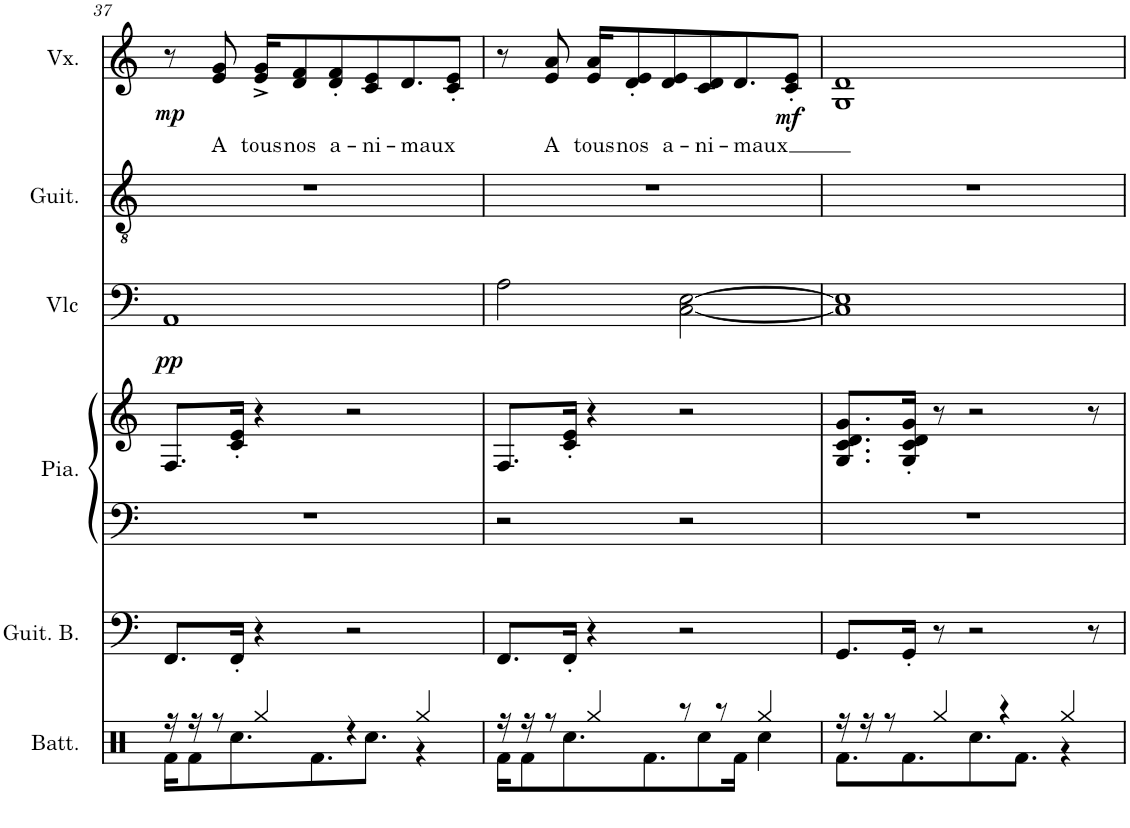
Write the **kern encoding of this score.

**kern	**kern	**kern	**kern	**kern	**dynam	**kern	**kern	**text	**dynam
*part6	*part5	*part4	*part4	*part3	*part3	*part2	*part1	*part1	*part1
*staff7	*staff6	*staff5	*staff4	*staff3	*staff3	*staff2	*staff1	*staff1	*staff1
*I"Batterie	*I"Guitare basse	*I"Piano	*	*I"Violoncelle	*	*I"Guitare acoustique	*I"Voix	*	*
*I'Batt.	*I'Guit. B.	*I'Pia.	*	*I'Vlc	*	*I'Guit.	*I'Vx.	*	*
!!LO:PB:g=z
*clefX	*clefF4	*clefF4	*clefG2	*clefF4	*	*clefGv2	*clefG2	*	*
*	*Trd7c12	*	*	*	*	*	*	*	*
*k[]	*k[]	*k[]	*k[]	*k[]	*	*k[]	*k[]	*	*
*M4/4	*M4/4	*M4/4	*M4/4	*M4/4	*	*M4/4	*M4/4	*	*
=37	=37	=37	=37	=37	=37	=37	=37	=37	=37
*^	*	*	*	*	*	*	*	*	*
!	!	!	!	!	!	!LO:DY:b	!	!	!	!LO:DY:b
16r	16Rf\KL	8.FF/L	1r	8.F/L	1AA	pp	1r	8r	.	mp
16r	8Rf\	.	.	.	.	.	.	.	.	.
!	!	!	!	!	!	!	!	!	!LO:LY:b	!
8r	.	.	.	.	.	.	.	8e/ 8g/	A	.
.	8.Rcc\	16FF'/Jk	.	16c/' 16e/'Jk	.	.	.	.	.	.
!	!	!	!	!	!	!	!	!	!LO:LY:b	!
4Rgg/	.	4r	.	4r	.	.	.	16e/^ 16g/^KL	tous	.
!	!	!	!	!	!	!	!	!	!LO:LY:b	!
.	.	.	.	.	.	.	.	8d/ 8f/	nos	.
.	8.Rf\	.	.	.	.	.	.	.	.	.
!	!	!	!	!	!	!	!	!	!LO:LY:b	!
.	.	.	.	.	.	.	.	8d/' 8f/'	a-	.
4r	.	2r	.	2r	.	.	.	.	.	.
!	!	!	!	!	!	!	!	!	!LO:LY:b	!
.	8.Rcc\J	.	.	.	.	.	.	8c/ 8e/	-ni-	.
!	!	!	!	!	!	!	!	!	!LO:LY:b	!
.	.	.	.	.	.	.	.	8.d/	-maux	.
4Rgg/	4r	.	.	.	.	.	.	.	.	.
.	.	.	.	.	.	.	.	8c/' 8e/'J	.	.
=38	=38	=38	=38	=38	=38	=38	=38	=38	=38	=38
16r	16Rf\KL	8.FF/L	2r	8.F/L	2A\	.	1r	8r	.	.
16r	8Rf\	.	.	.	.	.	.	.	.	.
!	!	!	!	!	!	!	!	!	!LO:LY:b	!
8r	.	.	.	.	.	.	.	8e/ 8a/	A	.
.	8.Rcc\	16FF'/Jk	.	16c/' 16e/'Jk	.	.	.	.	.	.
!	!	!	!	!	!	!	!	!	!LO:LY:b	!
4Rgg/	.	4r	.	4r	.	.	.	16e/ 16a/KL	tous	.
!	!	!	!	!	!	!	!	!	!LO:LY:b	!
.	.	.	.	.	.	.	.	8d/' 8e/'	nos	.
.	8.Rf\	.	.	.	.	.	.	.	.	.
!	!	!	!	!	!	!	!	!	!LO:LY:b	!
.	.	.	.	.	.	.	.	8d/ 8e/	a-	.
8r	.	2r	2r	2r	[2C\ [2E\	.	.	.	.	.
!	!	!	!	!	!	!	!	!	!LO:LY:b	!
.	8Rcc\	.	.	.	.	.	.	8c/ 8d/	-ni-	.
8r	.	.	.	.	.	.	.	.	.	.
!	!	!	!	!	!	!	!	!	!LO:LY:b	!
.	16Rf\Jk	.	.	.	.	.	.	8.d/	-maux	.
4Rgg/	4Rcc\	.	.	.	.	.	.	.	.	.
!	!	!	!	!	!	!	!	!	!	!LO:DY:b
.	.	.	.	.	.	.	.	8c/' 8e/'J	.	mf
=39	=39	=39	=39	=39	=39	=39	=39	=39	=39	=39
16r	8.Rf\L	8.GG/L	1r	8.G/ 8.c/ 8.d/ 8.g/L	1C] 1E]	.	1r	1G 1d	.	.
16r	.	.	.	.	.	.	.	.	.	.
8r	.	.	.	.	.	.	.	.	.	.
.	8.Rf\	16GG'/Jk	.	16G/' 16c/' 16d/' 16g/'Jk	.	.	.	.	.	.
4Rgg/	.	8r	.	8r	.	.	.	.	.	.
.	8.Rcc\	2r	.	2r	.	.	.	.	.	.
4r	.	.	.	.	.	.	.	.	.	.
.	8.Rf\J	.	.	.	.	.	.	.	.	.
4Rgg/	4r	.	.	.	.	.	.	.	.	.
.	.	8r	.	8r	.	.	.	.	.	.
*v	*v	*	*	*	*	*	*	*	*	*
=	=	=	=	=	=	=	=	=	=
*-	*-	*-	*-	*-	*-	*-	*-	*-	*-
